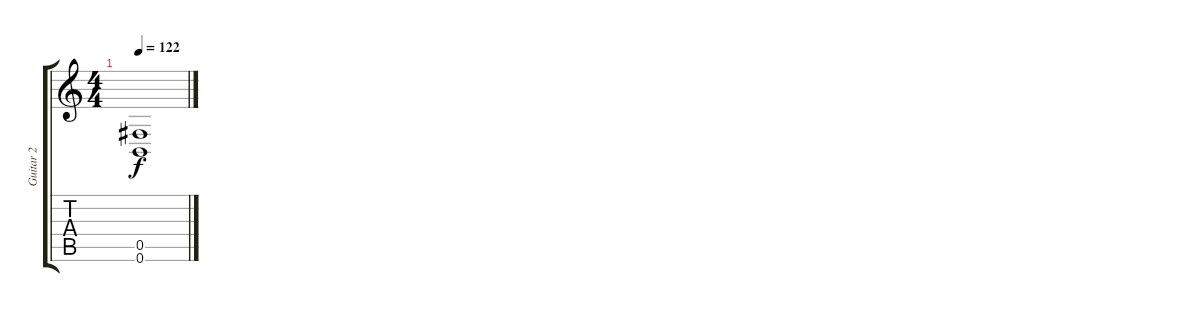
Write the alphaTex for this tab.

\track ("Guitar 2" "Guitar 2") {instrument distortionguitar}
\staff {score tabs}
\tuning (Db4 Ab3 E3 B2 Gb2 B1) {hide}
\ts (4 4)
\tempo 122
\clef g2
\ks c
(0.5{t} 0.6{t}).1{dy f}
